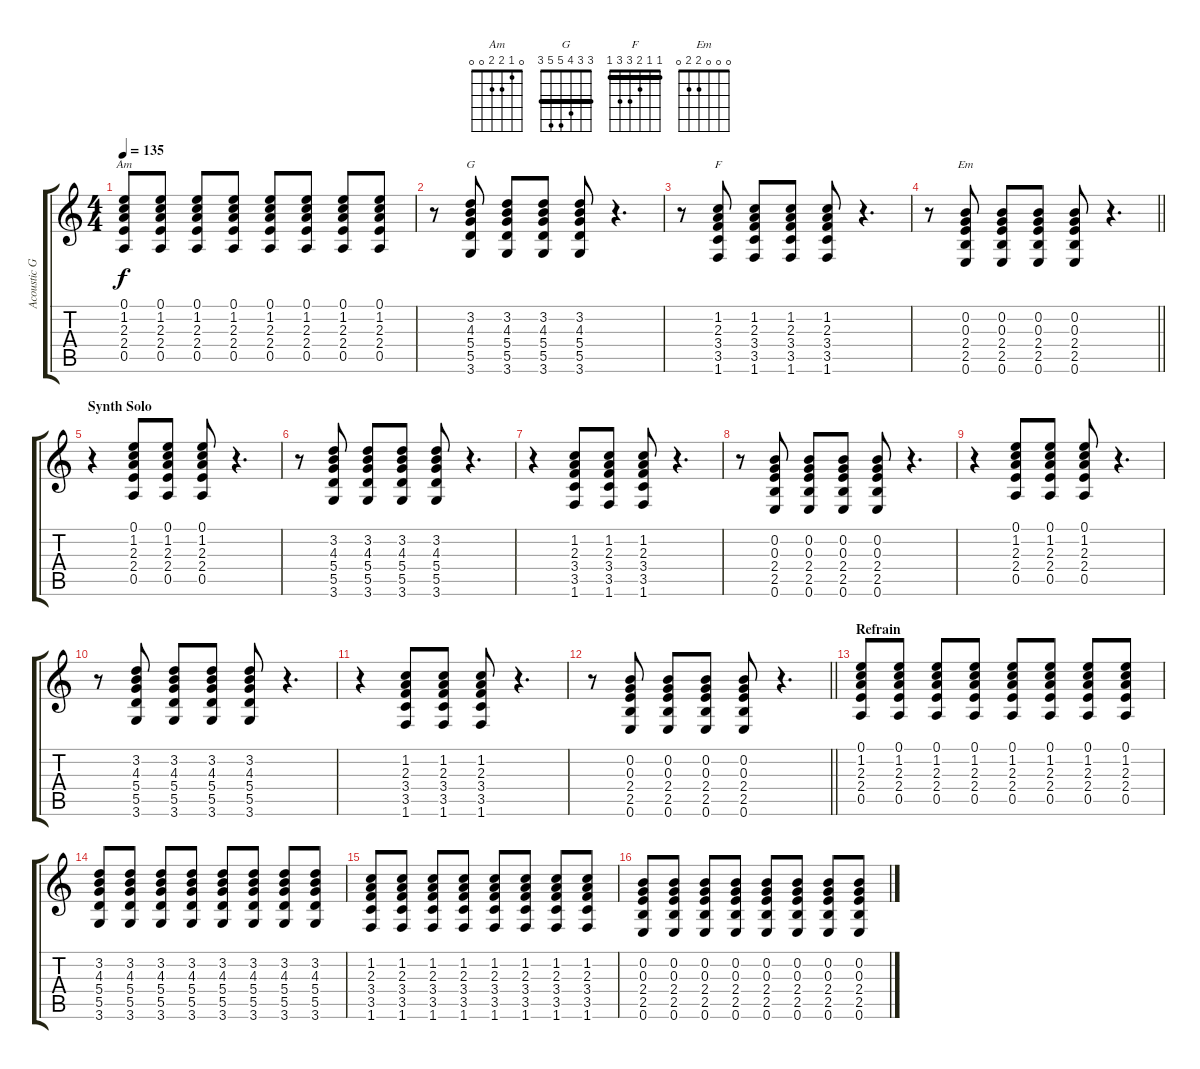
\track ("Acoustic Guitar" "Acoustic G") {instrument acousticguitarsteel}
\staff {score tabs}
\tuning (E4 B3 G3 D3 A2 E2) {hide}
\chord ("Am" 0 1 2 2 0 0)
\chord ("G" 3 3 4 5 5 3) {barre 3}
\chord ("F" 1 1 2 3 3 1) {barre 1}
\chord ("Em" 0 0 0 2 2 0)
\ts (4 4)
\tempo 135
\clef g2
\ks c
(0.1 1.2 2.3 2.4 0.5).8{ch "Am" dy f} (0.1 1.2 2.3 2.4 0.5).8 (0.1 1.2 2.3 2.4 0.5).8 (0.1 1.2 2.3 2.4 0.5).8 (0.1 1.2 2.3 2.4 0.5).8 (0.1 1.2 2.3 2.4 0.5).8 (0.1 1.2 2.3 2.4 0.5).8 (0.1 1.2 2.3 2.4 0.5).8 |
r.8 (3.2 4.3 5.4 5.5 3.6).8{ch "G"} (3.2 4.3 5.4 5.5 3.6).8 (3.2 4.3 5.4 5.5 3.6).8 (3.2 4.3 5.4 5.5 3.6).8 r.4{d} |
r.8 (1.2 2.3 3.4 3.5 1.6).8{ch "F"} (1.2 2.3 3.4 3.5 1.6).8 (1.2 2.3 3.4 3.5 1.6).8 (1.2 2.3 3.4 3.5 1.6).8 r.4{d} |
\barLineRight lightlight
r.8 (0.2 0.3 2.4 2.5 0.6).8{ch "Em"} (0.2 0.3 2.4 2.5 0.6).8 (0.2 0.3 2.4 2.5 0.6).8 (0.2 0.3 2.4 2.5 0.6).8 r.4{d} |
\section ("" "Synth Solo")
r.4 (0.1 1.2 2.3 2.4 0.5).8 (0.1 1.2 2.3 2.4 0.5).8 (0.1 1.2 2.3 2.4 0.5).8 r.4{d} |
r.8 (3.2 4.3 5.4 5.5 3.6).8 (3.2 4.3 5.4 5.5 3.6).8 (3.2 4.3 5.4 5.5 3.6).8 (3.2 4.3 5.4 5.5 3.6).8 r.4{d} |
r.4 (1.2 2.3 3.4 3.5 1.6).8 (1.2 2.3 3.4 3.5 1.6).8 (1.2 2.3 3.4 3.5 1.6).8 r.4{d} |
r.8 (0.2 0.3 2.4 2.5 0.6).8 (0.2 0.3 2.4 2.5 0.6).8 (0.2 0.3 2.4 2.5 0.6).8 (0.2 0.3 2.4 2.5 0.6).8 r.4{d} |
r.4 (0.1 1.2 2.3 2.4 0.5).8 (0.1 1.2 2.3 2.4 0.5).8 (0.1 1.2 2.3 2.4 0.5).8 r.4{d} |
r.8 (3.2 4.3 5.4 5.5 3.6).8 (3.2 4.3 5.4 5.5 3.6).8 (3.2 4.3 5.4 5.5 3.6).8 (3.2 4.3 5.4 5.5 3.6).8 r.4{d} |
r.4 (1.2 2.3 3.4 3.5 1.6).8 (1.2 2.3 3.4 3.5 1.6).8 (1.2 2.3 3.4 3.5 1.6).8 r.4{d} |
\barLineRight lightlight
r.8 (0.2 0.3 2.4 2.5 0.6).8 (0.2 0.3 2.4 2.5 0.6).8 (0.2 0.3 2.4 2.5 0.6).8 (0.2 0.3 2.4 2.5 0.6).8 r.4{d} |
\section ("" "Refrain")
(0.1 1.2 2.3 2.4 0.5).8 (0.1 1.2 2.3 2.4 0.5).8 (0.1 1.2 2.3 2.4 0.5).8 (0.1 1.2 2.3 2.4 0.5).8 (0.1 1.2 2.3 2.4 0.5).8 (0.1 1.2 2.3 2.4 0.5).8 (0.1 1.2 2.3 2.4 0.5).8 (0.1 1.2 2.3 2.4 0.5).8 |
(3.2 4.3 5.4 5.5 3.6).8 (3.2 4.3 5.4 5.5 3.6).8 (3.2 4.3 5.4 5.5 3.6).8 (3.2 4.3 5.4 5.5 3.6).8 (3.2 4.3 5.4 5.5 3.6).8 (3.2 4.3 5.4 5.5 3.6).8 (3.2 4.3 5.4 5.5 3.6).8 (3.2 4.3 5.4 5.5 3.6).8 |
(1.2 2.3 3.4 3.5 1.6).8 (1.2 2.3 3.4 3.5 1.6).8 (1.2 2.3 3.4 3.5 1.6).8 (1.2 2.3 3.4 3.5 1.6).8 (1.2 2.3 3.4 3.5 1.6).8 (1.2 2.3 3.4 3.5 1.6).8 (1.2 2.3 3.4 3.5 1.6).8 (1.2 2.3 3.4 3.5 1.6).8 |
(0.2 0.3 2.4 2.5 0.6).8 (0.2 0.3 2.4 2.5 0.6).8 (0.2 0.3 2.4 2.5 0.6).8 (0.2 0.3 2.4 2.5 0.6).8 (0.2 0.3 2.4 2.5 0.6).8 (0.2 0.3 2.4 2.5 0.6).8 (0.2 0.3 2.4 2.5 0.6).8 (0.2 0.3 2.4 2.5 0.6).8
